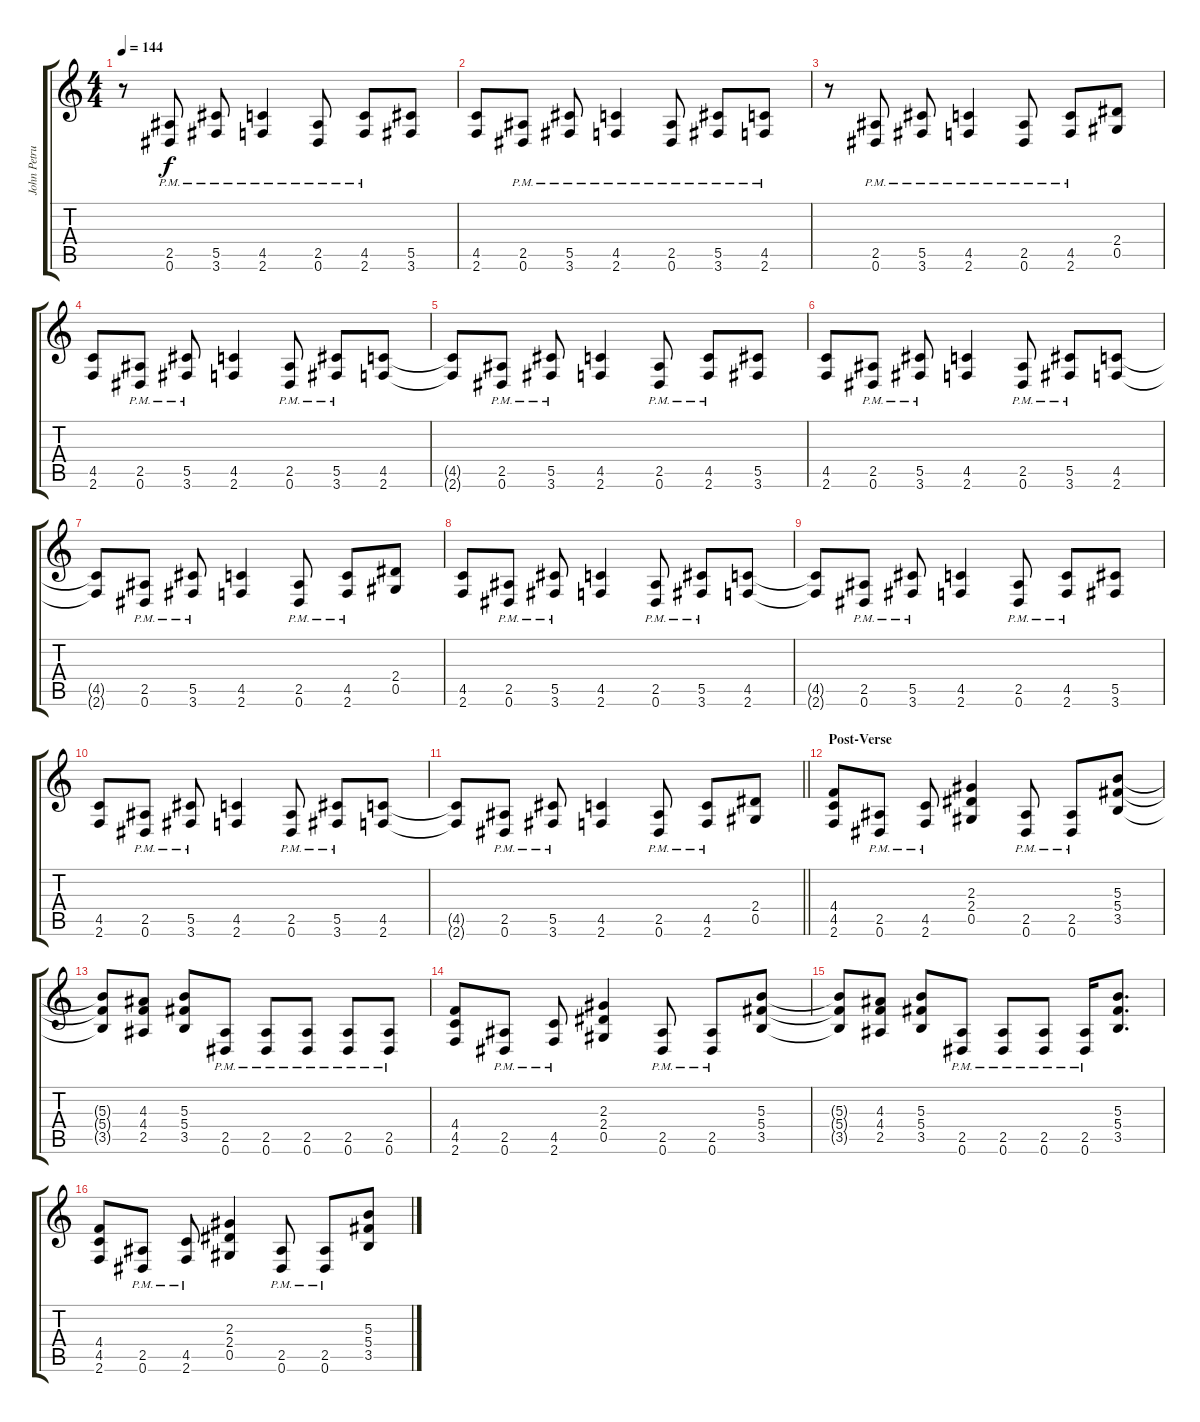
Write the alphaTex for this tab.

\track ("John Petrucci" "John Petru") {instrument distortionguitar}
\staff {score tabs}
\tuning (Eb4 Bb3 Gb3 Db3 Ab2 Eb2) {hide}
\ts (4 4)
\tempo 144
\clef g2
\ks c
r.8{dy f} (2.5{pm} 0.6{pm}).8 (5.5{pm} 3.6{pm}).8 (4.5{pm} 2.6{pm}).4 (2.5{pm} 0.6{pm}).8 (4.5{pm} 2.6{pm}).8 (5.5 3.6).8 |
(4.5 2.6).8 (2.5{pm} 0.6{pm}).8 (5.5{pm} 3.6{pm}).8 (4.5{pm} 2.6{pm}).4 (2.5{pm} 0.6{pm}).8 (5.5{pm} 3.6{pm}).8 (4.5{pm} 2.6{pm}).8 |
r.8 (2.5{pm} 0.6{pm}).8 (5.5{pm} 3.6{pm}).8 (4.5{pm} 2.6{pm}).4 (2.5{pm} 0.6{pm}).8 (4.5{pm} 2.6{pm}).8 (2.4 0.5).8 |
(4.5 2.6).8 (2.5{pm} 0.6{pm}).8 (5.5{pm} 3.6{pm}).8 (4.5 2.6).4 (2.5{pm} 0.6{pm}).8 (5.5{pm} 3.6{pm}).8 (4.5 2.6).8 |
(4.5{t} 2.6{t}).8 (2.5{pm} 0.6{pm}).8 (5.5{pm} 3.6{pm}).8 (4.5 2.6).4 (2.5{pm} 0.6{pm}).8 (4.5{pm} 2.6{pm}).8 (5.5 3.6).8 |
(4.5 2.6).8 (2.5{pm} 0.6{pm}).8 (5.5{pm} 3.6{pm}).8 (4.5 2.6).4 (2.5{pm} 0.6{pm}).8 (5.5{pm} 3.6{pm}).8 (4.5 2.6).8 |
(4.5{t} 2.6{t}).8 (2.5{pm} 0.6{pm}).8 (5.5{pm} 3.6{pm}).8 (4.5 2.6).4 (2.5{pm} 0.6{pm}).8 (4.5{pm} 2.6{pm}).8 (2.4 0.5).8 |
(4.5 2.6).8 (2.5{pm} 0.6{pm}).8 (5.5{pm} 3.6{pm}).8 (4.5 2.6).4 (2.5{pm} 0.6{pm}).8 (5.5{pm} 3.6{pm}).8 (4.5 2.6).8 |
(4.5{t} 2.6{t}).8 (2.5{pm} 0.6{pm}).8 (5.5{pm} 3.6{pm}).8 (4.5 2.6).4 (2.5{pm} 0.6{pm}).8 (4.5{pm} 2.6{pm}).8 (5.5 3.6).8 |
(4.5 2.6).8 (2.5{pm} 0.6{pm}).8 (5.5{pm} 3.6{pm}).8 (4.5 2.6).4 (2.5{pm} 0.6{pm}).8 (5.5{pm} 3.6{pm}).8 (4.5 2.6).8 |
\barLineRight lightlight
(4.5{t} 2.6{t}).8 (2.5{pm} 0.6{pm}).8 (5.5{pm} 3.6{pm}).8 (4.5 2.6).4 (2.5{pm} 0.6{pm}).8 (4.5{pm} 2.6{pm}).8 (2.4 0.5).8 |
\section ("" "Post-Verse")
(4.4 4.5 2.6).8 (2.5{pm} 0.6{pm}).8 (4.5{pm} 2.6{pm}).8 (2.3 2.4 0.5).4 (2.5{pm} 0.6{pm}).8 (2.5{pm} 0.6{pm}).8 (5.3 5.4 3.5).8 |
(5.3{t} 5.4{t} 3.5{t}).8 (4.3 4.4 2.5).8 (5.3 5.4 3.5).8 (2.5{pm} 0.6{pm}).8 (2.5{pm} 0.6{pm}).8 (2.5{pm} 0.6{pm}).8 (2.5{pm} 0.6{pm}).8 (2.5{pm} 0.6{pm}).8 |
(4.4 4.5 2.6).8 (2.5{pm} 0.6{pm}).8 (4.5{pm} 2.6{pm}).8 (2.3 2.4 0.5).4 (2.5{pm} 0.6{pm}).8 (2.5{pm} 0.6{pm}).8 (5.3 5.4 3.5).8 |
(5.3{t} 5.4{t} 3.5{t}).8 (4.3 4.4 2.5).8 (5.3 5.4 3.5).8 (2.5{pm} 0.6{pm}).8 (2.5{pm} 0.6{pm}).8 (2.5{pm} 0.6{pm}).8 (2.5{pm} 0.6{pm}).16 (5.3 5.4 3.5).8{d} |
(4.4 4.5 2.6).8 (2.5{pm} 0.6{pm}).8 (4.5{pm} 2.6{pm}).8 (2.3 2.4 0.5).4 (2.5{pm} 0.6{pm}).8 (2.5{pm} 0.6{pm}).8 (5.3 5.4 3.5).8
